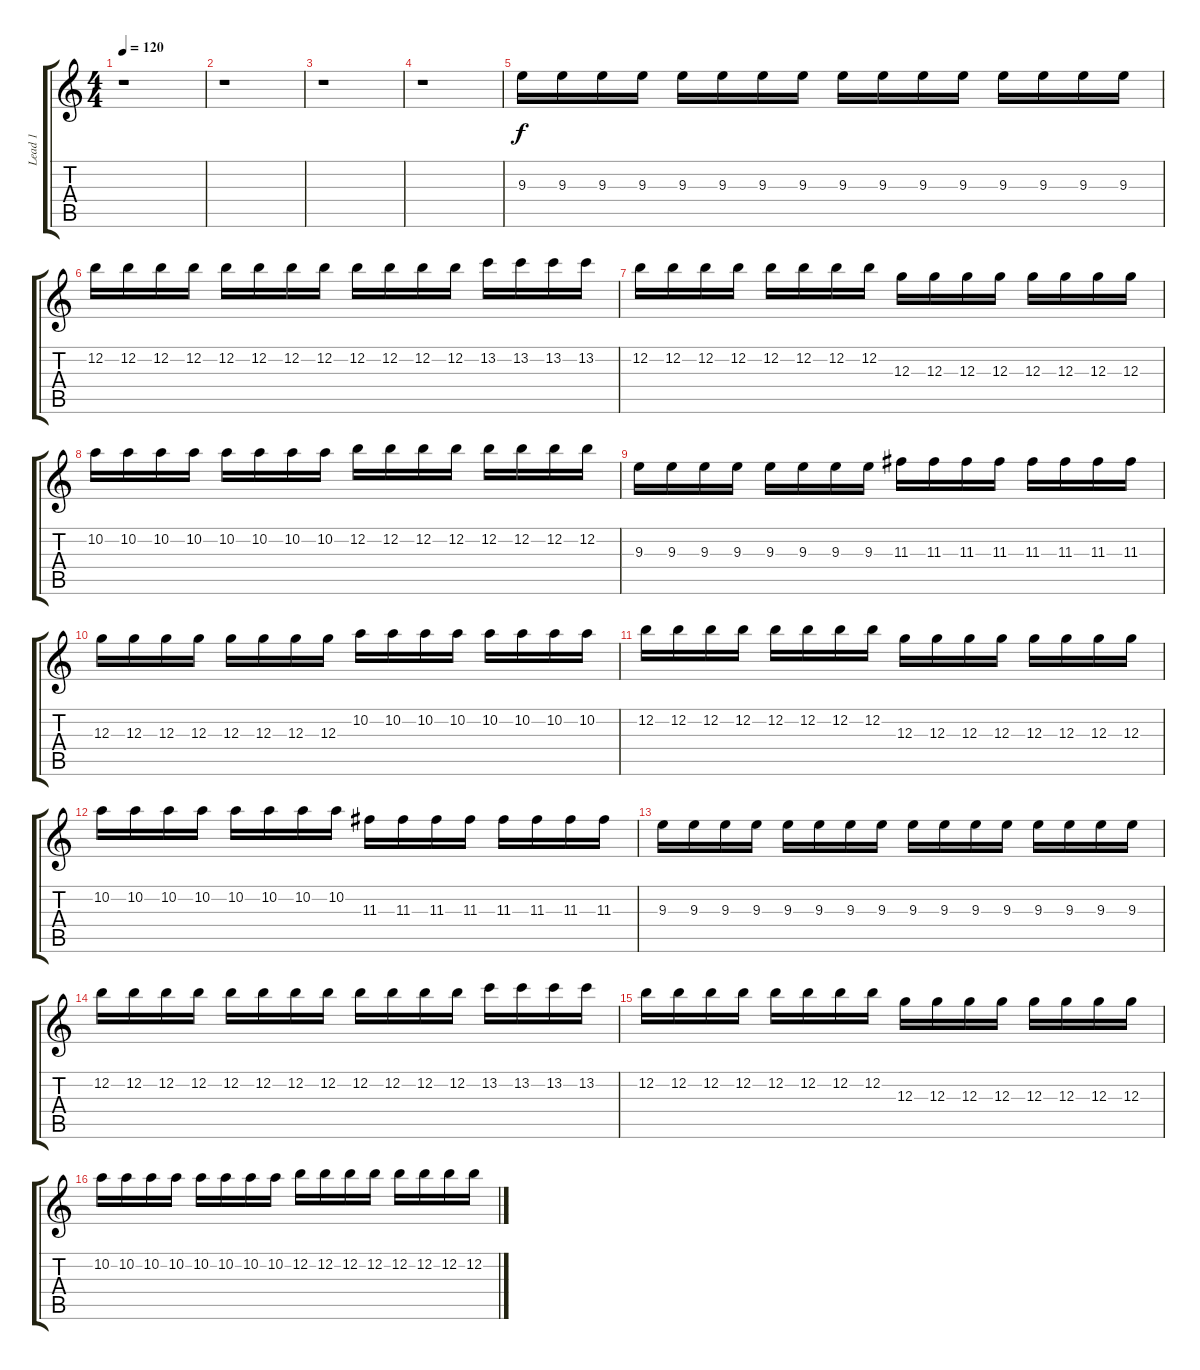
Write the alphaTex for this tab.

\track ("Lead 1" "Lead 1") {instrument distortionguitar}
\staff {score tabs}
\tuning (E4 B3 G3 D3 A2 E2) {hide}
\ts (4 4)
\tempo 120
\clef g2
\ks c
r.1{dy f} |
r.1 |
r.1 |
r.1 |
9.3.16 9.3.16 9.3.16 9.3.16 9.3.16 9.3.16 9.3.16 9.3.16 9.3.16 9.3.16 9.3.16 9.3.16 9.3.16 9.3.16 9.3.16 9.3.16 |
12.2.16 12.2.16 12.2.16 12.2.16 12.2.16 12.2.16 12.2.16 12.2.16 12.2.16 12.2.16 12.2.16 12.2.16 13.2.16 13.2.16 13.2.16 13.2.16 |
12.2.16 12.2.16 12.2.16 12.2.16 12.2.16 12.2.16 12.2.16 12.2.16 12.3.16 12.3.16 12.3.16 12.3.16 12.3.16 12.3.16 12.3.16 12.3.16 |
10.2.16 10.2.16 10.2.16 10.2.16 10.2.16 10.2.16 10.2.16 10.2.16 12.2.16 12.2.16 12.2.16 12.2.16 12.2.16 12.2.16 12.2.16 12.2.16 |
9.3.16 9.3.16 9.3.16 9.3.16 9.3.16 9.3.16 9.3.16 9.3.16 11.3.16 11.3.16 11.3.16 11.3.16 11.3.16 11.3.16 11.3.16 11.3.16 |
12.3.16 12.3.16 12.3.16 12.3.16 12.3.16 12.3.16 12.3.16 12.3.16 10.2.16 10.2.16 10.2.16 10.2.16 10.2.16 10.2.16 10.2.16 10.2.16 |
12.2.16 12.2.16 12.2.16 12.2.16 12.2.16 12.2.16 12.2.16 12.2.16 12.3.16 12.3.16 12.3.16 12.3.16 12.3.16 12.3.16 12.3.16 12.3.16 |
10.2.16 10.2.16 10.2.16 10.2.16 10.2.16 10.2.16 10.2.16 10.2.16 11.3.16 11.3.16 11.3.16 11.3.16 11.3.16 11.3.16 11.3.16 11.3.16 |
9.3.16 9.3.16 9.3.16 9.3.16 9.3.16 9.3.16 9.3.16 9.3.16 9.3.16 9.3.16 9.3.16 9.3.16 9.3.16 9.3.16 9.3.16 9.3.16 |
12.2.16 12.2.16 12.2.16 12.2.16 12.2.16 12.2.16 12.2.16 12.2.16 12.2.16 12.2.16 12.2.16 12.2.16 13.2.16 13.2.16 13.2.16 13.2.16 |
12.2.16 12.2.16 12.2.16 12.2.16 12.2.16 12.2.16 12.2.16 12.2.16 12.3.16 12.3.16 12.3.16 12.3.16 12.3.16 12.3.16 12.3.16 12.3.16 |
10.2.16 10.2.16 10.2.16 10.2.16 10.2.16 10.2.16 10.2.16 10.2.16 12.2.16 12.2.16 12.2.16 12.2.16 12.2.16 12.2.16 12.2.16 12.2.16
